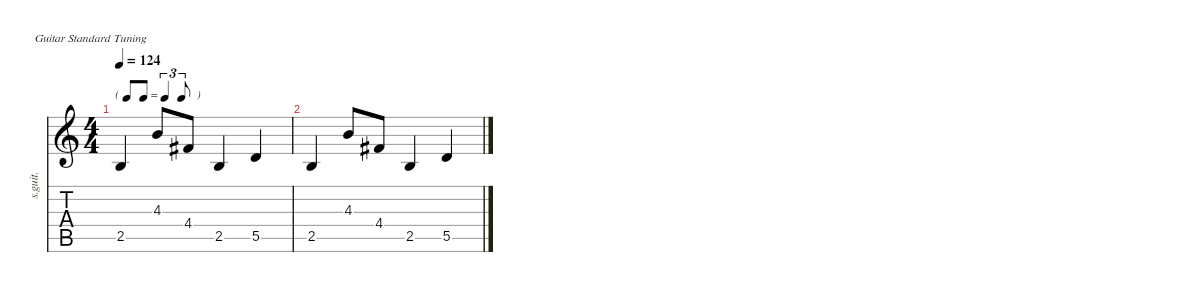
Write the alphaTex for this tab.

\defaultSystemsLayout 4
\hideDynamics
\bracketExtendMode nobrackets
\track ("David Gilmour | Fender Stratocaster | Lead Guitar" "s.guit.") {instrument overdrivenguitar}
\staff {score tabs}
\tuning (E4 B3 G3 D3 A2 E2)
\ts (4 4)
\tf triplet8th
\tempo 124
\clef g2
\ks c
2.5.4{dy f} 4.3.8 4.4{acc #}.8 2.5.4 5.5.4 |
2.5.4 4.3.8 4.4{acc #}.8 2.5.4 5.5.4
